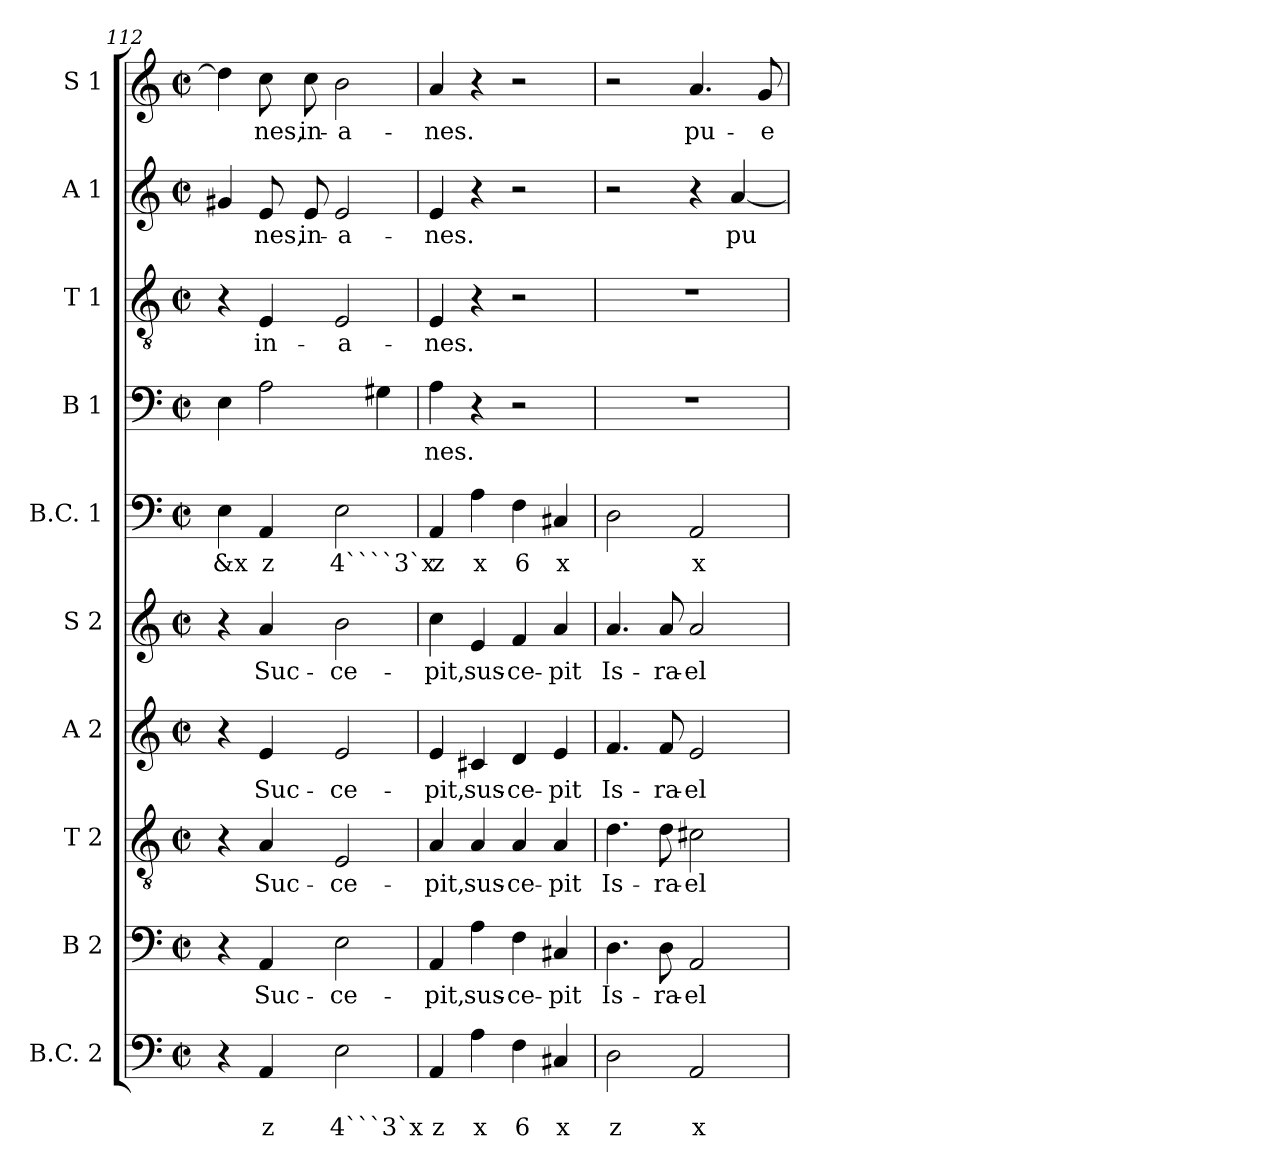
**kern	**text	**text	**kern	**text	**kern	**text	**kern	**text	**kern	**text	**kern	**text	**kern	**text	**kern	**text	**kern	**text	**kern	**text
*part10	*part10	*part10	*part9	*part9	*part8	*part8	*part7	*part7	*part6	*part6	*part5	*part5	*part4	*part4	*part3	*part3	*part2	*part2	*part1	*part1
*staff10	*staff10	*staff10	*staff9	*staff9	*staff8	*staff8	*staff7	*staff7	*staff6	*staff6	*staff5	*staff5	*staff4	*staff4	*staff3	*staff3	*staff2	*staff2	*staff1	*staff1
*I"B.C. 2	*	*	*I"B 2	*	*I"T 2	*	*I"A 2	*	*I"S 2	*	*I"B.C. 1	*	*I"B 1	*	*I"T 1	*	*I"A 1	*	*I"S 1	*
*I'BC2	*	*	*I'B2	*	*I'T2	*	*I'A2	*	*I'S2	*	*I'BC1	*	*I'B1	*	*I'T1	*	*I'A1	*	*I'S1	*
*clefF4	*	*	*clefF4	*	*clefGv2	*	*clefG2	*	*clefG2	*	*clefF4	*	*clefF4	*	*clefGv2	*	*clefG2	*	*clefG2	*
*k[]	*	*	*k[]	*	*k[]	*	*k[]	*	*k[]	*	*k[]	*	*k[]	*	*k[]	*	*k[]	*	*k[]	*
*C:	*	*	*C:	*	*C:	*	*C:	*	*C:	*	*C:	*	*C:	*	*C:	*	*C:	*	*C:	*
*M2/2	*	*	*M2/2	*	*M2/2	*	*M2/2	*	*M2/2	*	*M2/2	*	*M2/2	*	*M2/2	*	*M2/2	*	*M2/2	*
*met(c|)	*	*	*met(c|)	*	*met(c|)	*	*met(c|)	*	*met(c|)	*	*met(c|)	*	*met(c|)	*	*met(c|)	*	*met(c|)	*	*met(c|)	*
=112	=112	=112	=112	=112	=112	=112	=112	=112	=112	=112	=112	=112	=112	=112	=112	=112	=112	=112	=112	=112
!	!	!	!	!	!	!	!	!	!	!	!	!LO:LY:b	!	!	!	!	!	!	!	!
4r	.	.	4r	.	4r	.	4r	.	4r	.	4E\	&x	4E\	.	4r	.	4g#X/	.	4dd\]	.
!	!	!LO:LY:b	!	!	!	!	!	!	!	!	!	!	!	!	!	!	!	!	!	!
!	!	!	!	!LO:LY:b	!	!	!	!	!	!	!	!	!	!	!	!	!	!	!	!
!	!	!	!	!	!	!LO:LY:b	!	!	!	!	!	!	!	!	!	!	!	!	!	!
!	!	!	!	!	!	!	!	!LO:LY:b	!	!	!	!	!	!	!	!	!	!	!	!
!	!	!	!	!	!	!	!	!	!	!LO:LY:b	!	!	!	!	!	!	!	!	!	!
!	!	!	!	!	!	!	!	!	!	!	!	!LO:LY:b	!	!	!	!	!	!	!	!
!	!	!	!	!	!	!	!	!	!	!	!	!	!	!	!	!LO:LY:b	!	!	!	!
!	!	!	!	!	!	!	!	!	!	!	!	!	!	!	!	!	!	!LO:LY:b	!	!
!	!	!	!	!	!	!	!	!	!	!	!	!	!	!	!	!	!	!	!	!LO:LY:b
4AA/	.	z	4AA/	Suc-	4A/	Suc-	4e/	Suc-	4a/	Suc-	4AA/	z	2A\	.	4E/	in-	8e/	-nes,	8cc\	-nes,
!	!	!	!	!	!	!	!	!	!	!	!	!	!	!	!	!	!	!LO:LY:b	!	!
!	!	!	!	!	!	!	!	!	!	!	!	!	!	!	!	!	!	!	!	!LO:LY:b
.	.	.	.	.	.	.	.	.	.	.	.	.	.	.	.	.	8e/	in-	8cc\	in-
!	!	!LO:LY:b	!	!	!	!	!	!	!	!	!	!	!	!	!	!	!	!	!	!
!	!	!	!	!LO:LY:b	!	!	!	!	!	!	!	!	!	!	!	!	!	!	!	!
!	!	!	!	!	!	!LO:LY:b	!	!	!	!	!	!	!	!	!	!	!	!	!	!
!	!	!	!	!	!	!	!	!LO:LY:b	!	!	!	!	!	!	!	!	!	!	!	!
!	!	!	!	!	!	!	!	!	!	!LO:LY:b	!	!	!	!	!	!	!	!	!	!
!	!	!	!	!	!	!	!	!	!	!	!	!LO:LY:b	!	!	!	!	!	!	!	!
!	!	!	!	!	!	!	!	!	!	!	!	!	!	!	!	!LO:LY:b	!	!	!	!
!	!	!	!	!	!	!	!	!	!	!	!	!	!	!	!	!	!	!LO:LY:b	!	!
!	!	!	!	!	!	!	!	!	!	!	!	!	!	!	!	!	!	!	!	!LO:LY:b
2E\	.	4```3`x	2E\	-ce-	2E/	-ce-	2e/	-ce-	2b\	-ce-	2E\	4````3`x	.	.	2E/	-a-	2e/	-a-	2b\	-a-
.	.	.	.	.	.	.	.	.	.	.	.	.	4G#X\	.	.	.	.	.	.	.
!!LO:PB:g=z
=113	=113	=113	=113	=113	=113	=113	=113	=113	=113	=113	=113	=113	=113	=113	=113	=113	=113	=113	=113	=113
!	!	!LO:LY:b	!	!	!	!	!	!	!	!	!	!	!	!	!	!	!	!	!	!
!	!	!	!	!LO:LY:b	!	!	!	!	!	!	!	!	!	!	!	!	!	!	!	!
!	!	!	!	!	!	!LO:LY:b	!	!	!	!	!	!	!	!	!	!	!	!	!	!
!	!	!	!	!	!	!	!	!LO:LY:b	!	!	!	!	!	!	!	!	!	!	!	!
!	!	!	!	!	!	!	!	!	!	!LO:LY:b	!	!	!	!	!	!	!	!	!	!
!	!	!	!	!	!	!	!	!	!	!	!	!LO:LY:b	!	!	!	!	!	!	!	!
!	!	!	!	!	!	!	!	!	!	!	!	!	!	!LO:LY:b	!	!	!	!	!	!
!	!	!	!	!	!	!	!	!	!	!	!	!	!	!	!	!LO:LY:b	!	!	!	!
!	!	!	!	!	!	!	!	!	!	!	!	!	!	!	!	!	!	!LO:LY:b	!	!
!	!	!	!	!	!	!	!	!	!	!	!	!	!	!	!	!	!	!	!	!LO:LY:b
4AA/	.	z	4AA/	-pit,	4A/	-pit,	4e/	-pit,	4cc\	-pit,	4AA/	z	4A\	-nes.	4E/	-nes.	4e/	-nes.	4a/	-nes.
!	!	!LO:LY:b	!	!	!	!	!	!	!	!	!	!	!	!	!	!	!	!	!	!
!	!	!	!	!LO:LY:b	!	!	!	!	!	!	!	!	!	!	!	!	!	!	!	!
!	!	!	!	!	!	!LO:LY:b	!	!	!	!	!	!	!	!	!	!	!	!	!	!
!	!	!	!	!	!	!	!	!LO:LY:b	!	!	!	!	!	!	!	!	!	!	!	!
!	!	!	!	!	!	!	!	!	!	!LO:LY:b	!	!	!	!	!	!	!	!	!	!
!	!	!	!	!	!	!	!	!	!	!	!	!LO:LY:b	!	!	!	!	!	!	!	!
4A\	.	x	4A\	sus-	4A/	sus-	4c#X/	sus-	4e/	sus-	4A\	x	4r	.	4r	.	4r	.	4r	.
!	!	!LO:LY:b	!	!	!	!	!	!	!	!	!	!	!	!	!	!	!	!	!	!
!	!	!	!	!LO:LY:b	!	!	!	!	!	!	!	!	!	!	!	!	!	!	!	!
!	!	!	!	!	!	!LO:LY:b	!	!	!	!	!	!	!	!	!	!	!	!	!	!
!	!	!	!	!	!	!	!	!LO:LY:b	!	!	!	!	!	!	!	!	!	!	!	!
!	!	!	!	!	!	!	!	!	!	!LO:LY:b	!	!	!	!	!	!	!	!	!	!
!	!	!	!	!	!	!	!	!	!	!	!	!LO:LY:b	!	!	!	!	!	!	!	!
4F\	.	6	4F\	-ce-	4A/	-ce-	4d/	-ce-	4f/	-ce-	4F\	6	2r	.	2r	.	2r	.	2r	.
!	!	!LO:LY:b	!	!	!	!	!	!	!	!	!	!	!	!	!	!	!	!	!	!
!	!	!	!	!LO:LY:b	!	!	!	!	!	!	!	!	!	!	!	!	!	!	!	!
!	!	!	!	!	!	!LO:LY:b	!	!	!	!	!	!	!	!	!	!	!	!	!	!
!	!	!	!	!	!	!	!	!LO:LY:b	!	!	!	!	!	!	!	!	!	!	!	!
!	!	!	!	!	!	!	!	!	!	!LO:LY:b	!	!	!	!	!	!	!	!	!	!
!	!	!	!	!	!	!	!	!	!	!	!	!LO:LY:b	!	!	!	!	!	!	!	!
4C#X/	.	x	4C#X/	-pit	4A/	-pit	4e/	-pit	4a/	-pit	4C#X/	x	.	.	.	.	.	.	.	.
=114	=114	=114	=114	=114	=114	=114	=114	=114	=114	=114	=114	=114	=114	=114	=114	=114	=114	=114	=114	=114
!	!	!LO:LY:b	!	!	!	!	!	!	!	!	!	!	!	!	!	!	!	!	!	!
!	!	!	!	!LO:LY:b	!	!	!	!	!	!	!	!	!	!	!	!	!	!	!	!
!	!	!	!	!	!	!LO:LY:b	!	!	!	!	!	!	!	!	!	!	!	!	!	!
!	!	!	!	!	!	!	!	!LO:LY:b	!	!	!	!	!	!	!	!	!	!	!	!
!	!	!	!	!	!	!	!	!	!	!LO:LY:b	!	!	!	!	!	!	!	!	!	!
2D\	.	z	4.D\	Is-	4.d\	Is-	4.f/	Is-	4.a/	Is-	2D\	.	1r	.	1r	.	2r	.	2r	.
!	!	!	!	!LO:LY:b	!	!	!	!	!	!	!	!	!	!	!	!	!	!	!	!
!	!	!	!	!	!	!LO:LY:b	!	!	!	!	!	!	!	!	!	!	!	!	!	!
!	!	!	!	!	!	!	!	!LO:LY:b	!	!	!	!	!	!	!	!	!	!	!	!
!	!	!	!	!	!	!	!	!	!	!LO:LY:b	!	!	!	!	!	!	!	!	!	!
.	.	.	8D\	-ra-	8d\	-ra-	8f/	-ra-	8a/	-ra-	.	.	.	.	.	.	.	.	.	.
!	!	!LO:LY:b	!	!	!	!	!	!	!	!	!	!	!	!	!	!	!	!	!	!
!	!	!	!	!LO:LY:b	!	!	!	!	!	!	!	!	!	!	!	!	!	!	!	!
!	!	!	!	!	!	!LO:LY:b	!	!	!	!	!	!	!	!	!	!	!	!	!	!
!	!	!	!	!	!	!	!	!LO:LY:b	!	!	!	!	!	!	!	!	!	!	!	!
!	!	!	!	!	!	!	!	!	!	!LO:LY:b	!	!	!	!	!	!	!	!	!	!
!	!	!	!	!	!	!	!	!	!	!	!	!LO:LY:b	!	!	!	!	!	!	!	!
!	!	!	!	!	!	!	!	!	!	!	!	!	!	!	!	!	!	!	!	!LO:LY:b
2AA/	.	x	2AA/	-el	2c#X\	-el	2e/	-el	2a/	-el	2AA/	x	.	.	.	.	4r	.	4.a/	pu-
!	!	!	!	!	!	!	!	!	!	!	!	!	!	!	!	!	!	!LO:LY:b	!	!
.	.	.	.	.	.	.	.	.	.	.	.	.	.	.	.	.	[4a/	pu-	.	.
!	!	!	!	!	!	!	!	!	!	!	!	!	!	!	!	!	!	!	!	!LO:LY:b
.	.	.	.	.	.	.	.	.	.	.	.	.	.	.	.	.	.	.	8g/	-e-
=	=	=	=	=	=	=	=	=	=	=	=	=	=	=	=	=	=	=	=	=
*-	*-	*-	*-	*-	*-	*-	*-	*-	*-	*-	*-	*-	*-	*-	*-	*-	*-	*-	*-	*-
